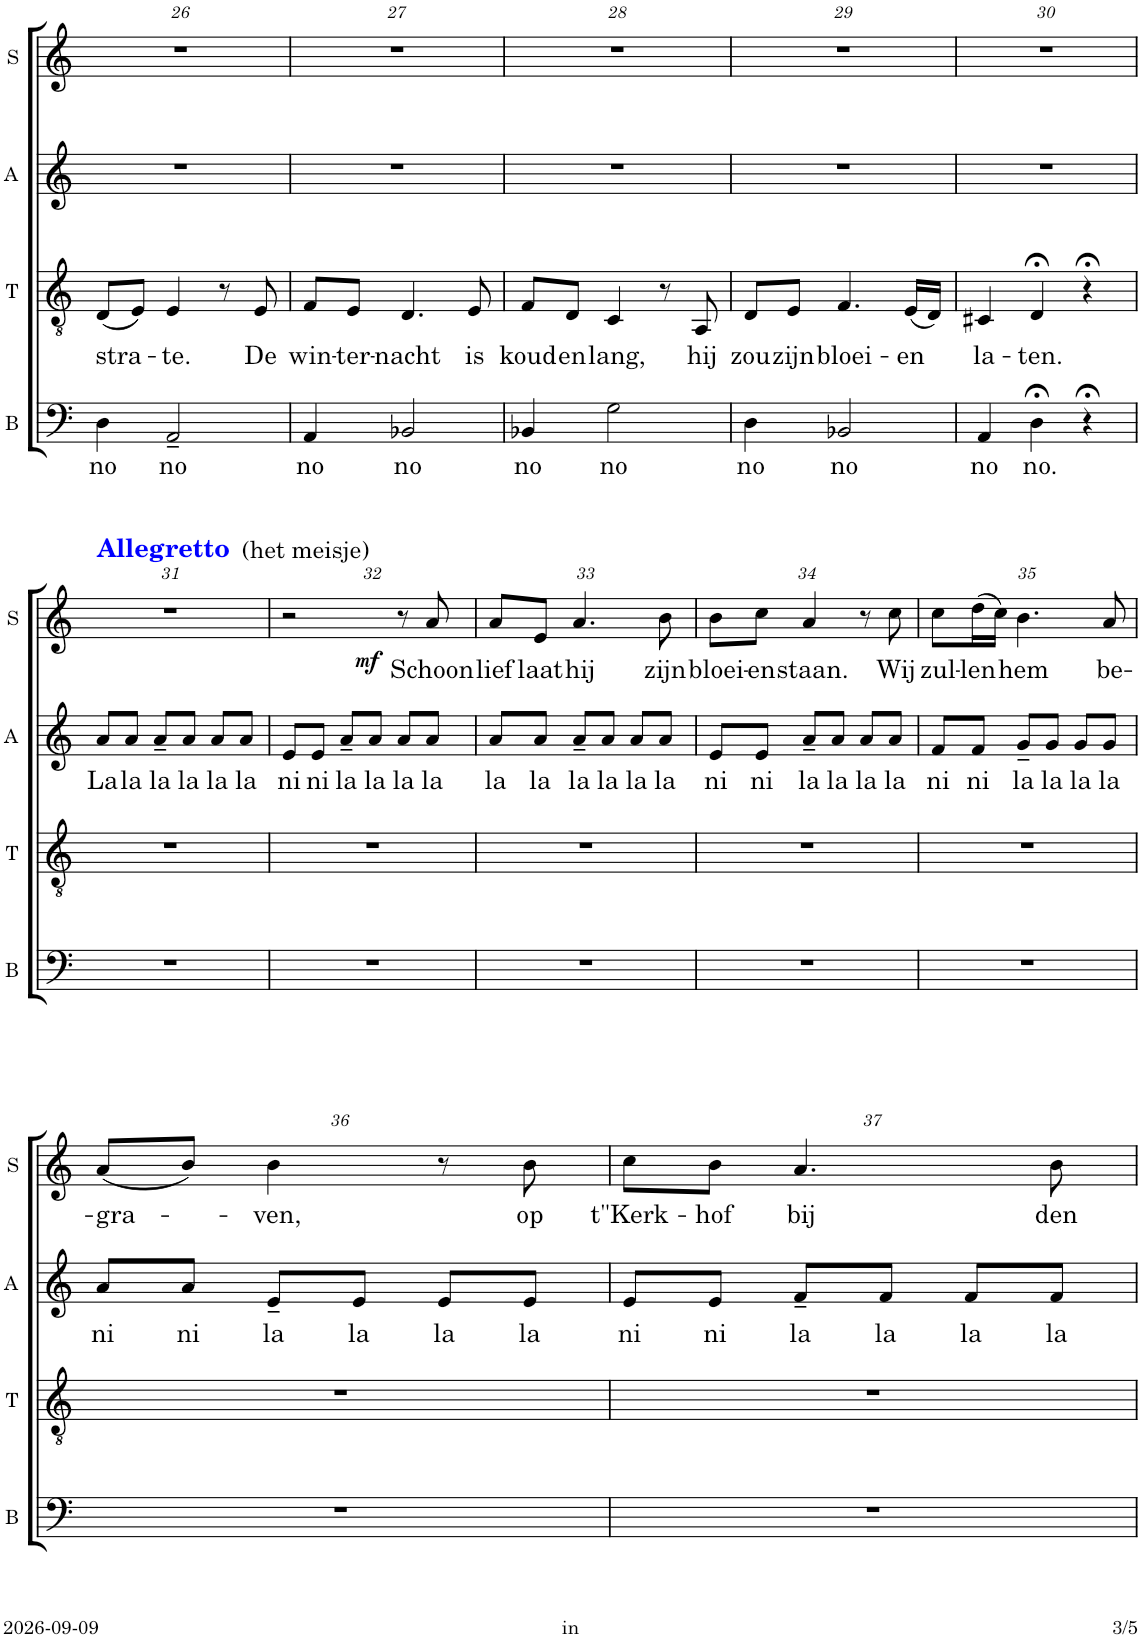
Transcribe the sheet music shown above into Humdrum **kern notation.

**kern	**text	**kern	**text	**kern	**text	**kern	**text	**dynam
*part4	*part4	*part3	*part3	*part2	*part2	*part1	*part1	*part1
*staff4	*staff4	*staff3	*staff3	*staff2	*staff2	*staff1	*staff1	*staff1
*I"Bass	*	*I"Tenor	*	*I"Alt	*	*I"Sopraan	*	*
*I'B	*	*I'T	*	*I'A	*	*I'S	*	*
!!LO:PB:g=z
*clefF4	*	*clefGv2	*	*clefG2	*	*clefG2	*	*
*k[]	*	*k[]	*	*k[]	*	*k[]	*	*
*M3/4	*	*M3/4	*	*M3/4	*	*M3/4	*	*
=26	=26	=26	=26	=26	=26	=26	=26	=26
!	!LO:LY:b	!	!LO:LY:b	!	!	!	!	!
4D\	no	(8D/L	stra-	2.r	.	2.r	.	.
.	.	8E/J)	.	.	.	.	.	.
!	!LO:LY:b	!	!LO:LY:b	!	!	!	!	!
2AA~/	no	4E/	-te.	.	.	.	.	.
.	.	8r	.	.	.	.	.	.
!	!	!	!LO:LY:b	!	!	!	!	!
.	.	8E/	De	.	.	.	.	.
=27	=27	=27	=27	=27	=27	=27	=27	=27
!	!LO:LY:b	!	!LO:LY:b	!	!	!	!	!
4AA/	no	8F/L	win-	2.r	.	2.r	.	.
!	!	!	!LO:LY:b	!	!	!	!	!
.	.	8E/J	-ter-	.	.	.	.	.
!	!LO:LY:b	!	!LO:LY:b	!	!	!	!	!
2BB-X/	no	4.D/	-nacht	.	.	.	.	.
!	!	!	!LO:LY:b	!	!	!	!	!
.	.	8E/	is	.	.	.	.	.
=28	=28	=28	=28	=28	=28	=28	=28	=28
!	!LO:LY:b	!	!LO:LY:b	!	!	!	!	!
4BB-X/	no	8F/L	koud	2.r	.	2.r	.	.
!	!	!	!LO:LY:b	!	!	!	!	!
.	.	8D/J	en	.	.	.	.	.
!	!LO:LY:b	!	!LO:LY:b	!	!	!	!	!
2G\	no	4C/	lang,	.	.	.	.	.
.	.	8r	.	.	.	.	.	.
!	!	!	!LO:LY:b	!	!	!	!	!
.	.	8AA/	hij	.	.	.	.	.
=29	=29	=29	=29	=29	=29	=29	=29	=29
!	!LO:LY:b	!	!LO:LY:b	!	!	!	!	!
4D\	no	8D/L	zou	2.r	.	2.r	.	.
!	!	!	!LO:LY:b	!	!	!	!	!
.	.	8E/J	zijn	.	.	.	.	.
!	!LO:LY:b	!	!LO:LY:b	!	!	!	!	!
2BB-X/	no	4.F/	bloei-	.	.	.	.	.
!	!	!	!LO:LY:b	!	!	!	!	!
.	.	(16E/LL	-en	.	.	.	.	.
.	.	16D/JJ)	.	.	.	.	.	.
=30	=30	=30	=30	=30	=30	=30	=30	=30
!	!LO:LY:b	!	!LO:LY:b	!	!	!	!	!
4AA/	no	4C#X/	la-	2.r	.	2.r	.	.
!	!LO:LY:b	!	!LO:LY:b	!	!	!	!	!
4D;<\	no.	4D;</	-ten.	.	.	.	.	.
4r;<	.	4r;<	.	.	.	.	.	.
!!LO:LB:g=z
=31	=31	=31	=31	=31	=31	=31	=31	=31
!	!	!	!	!	!	!LO:TX:a:B:color=#0000FF:t=Allegretto	!	!
!	!	!	!	!	!	!LO:TX:a:t=(het meisje)	!	!
!	!	!	!	!	!LO:LY:b	!	!	!
2.r	.	2.r	.	8a/L	La	2.r	.	.
!	!	!	!	!	!LO:LY:b	!	!	!
.	.	.	.	8a/J	la	.	.	.
!	!	!	!	!	!LO:LY:b	!	!	!
.	.	.	.	8a~/L	la	.	.	.
!	!	!	!	!	!LO:LY:b	!	!	!
.	.	.	.	8a/J	la	.	.	.
!	!	!	!	!	!LO:LY:b	!	!	!
.	.	.	.	8a/L	la	.	.	.
!	!	!	!	!	!LO:LY:b	!	!	!
.	.	.	.	8a/J	la	.	.	.
=32	=32	=32	=32	=32	=32	=32	=32	=32
!	!	!	!	!	!LO:LY:b	!	!	!
2.r	.	2.r	.	8e/L	ni	2r	.	.
!	!	!	!	!	!LO:LY:b	!	!	!
.	.	.	.	8e/J	ni	.	.	.
!	!	!	!	!	!LO:LY:b	!	!	!
.	.	.	.	8a~/L	la	.	.	.
!	!	!	!	!	!LO:LY:b	!	!	!
.	.	.	.	8a/J	la	.	.	.
!	!	!	!	!	!LO:LY:b	!	!	!LO:DY:b
.	.	.	.	8a/L	la	8r	.	mf
!	!	!	!	!	!LO:LY:b	!	!LO:LY:b	!
.	.	.	.	8a/J	la	8a/	Schoon	.
=33	=33	=33	=33	=33	=33	=33	=33	=33
!	!	!	!	!	!LO:LY:b	!	!LO:LY:b	!
2.r	.	2.r	.	8a/L	la	8a/L	lief	.
!	!	!	!	!	!LO:LY:b	!	!LO:LY:b	!
.	.	.	.	8a/J	la	8e/J	laat	.
!	!	!	!	!	!LO:LY:b	!	!LO:LY:b	!
.	.	.	.	8a~/L	la	4.a/	hij	.
!	!	!	!	!	!LO:LY:b	!	!	!
.	.	.	.	8a/J	la	.	.	.
!	!	!	!	!	!LO:LY:b	!	!	!
.	.	.	.	8a/L	la	.	.	.
!	!	!	!	!	!LO:LY:b	!	!LO:LY:b	!
.	.	.	.	8a/J	la	8b\	zijn	.
=34	=34	=34	=34	=34	=34	=34	=34	=34
!	!	!	!	!	!LO:LY:b	!	!LO:LY:b	!
2.r	.	2.r	.	8e/L	ni	8b\L	bloei-	.
!	!	!	!	!	!LO:LY:b	!	!LO:LY:b	!
.	.	.	.	8e/J	ni	8cc\J	-en	.
!	!	!	!	!	!LO:LY:b	!	!LO:LY:b	!
.	.	.	.	8a~/L	la	4a/	staan.	.
!	!	!	!	!	!LO:LY:b	!	!	!
.	.	.	.	8a/J	la	.	.	.
!	!	!	!	!	!LO:LY:b	!	!	!
.	.	.	.	8a/L	la	8r	.	.
!	!	!	!	!	!LO:LY:b	!	!LO:LY:b	!
.	.	.	.	8a/J	la	8cc\	Wij	.
=35	=35	=35	=35	=35	=35	=35	=35	=35
!	!	!	!	!	!LO:LY:b	!	!LO:LY:b	!
2.r	.	2.r	.	8f/L	ni	8cc\L	zul-	.
!	!	!	!	!	!LO:LY:b	!	!LO:LY:b	!
.	.	.	.	8f/J	ni	(16dd\L	-len	.
.	.	.	.	.	.	16cc\JJ)	.	.
!	!	!	!	!	!LO:LY:b	!	!LO:LY:b	!
.	.	.	.	8g~/L	la	4.b\	hem	.
!	!	!	!	!	!LO:LY:b	!	!	!
.	.	.	.	8g/J	la	.	.	.
!	!	!	!	!	!LO:LY:b	!	!	!
.	.	.	.	8g/L	la	.	.	.
!	!	!	!	!	!LO:LY:b	!	!LO:LY:b	!
.	.	.	.	8g/J	la	8a/	be-	.
!!LO:LB:g=z
=36	=36	=36	=36	=36	=36	=36	=36	=36
!	!	!	!	!	!LO:LY:b	!	!LO:LY:b	!
2.r	.	2.r	.	8a/L	ni	(8a/L	-gra-	.
!	!	!	!	!	!LO:LY:b	!	!	!
.	.	.	.	8a/J	ni	8b/J)	.	.
!	!	!	!	!	!LO:LY:b	!	!LO:LY:b	!
.	.	.	.	8e~/L	la	4b\	-ven,	.
!	!	!	!	!	!LO:LY:b	!	!	!
.	.	.	.	8e/J	la	.	.	.
!	!	!	!	!	!LO:LY:b	!	!	!
.	.	.	.	8e/L	la	8r	.	.
!	!	!	!	!	!LO:LY:b	!	!LO:LY:b	!
.	.	.	.	8e/J	la	8b\	op	.
=37	=37	=37	=37	=37	=37	=37	=37	=37
!	!	!	!	!	!LO:LY:b	!	!LO:LY:b	!
2.r	.	2.r	.	8e/L	ni	8cc\L	t"Kerk-	.
!	!	!	!	!	!LO:LY:b	!	!LO:LY:b	!
.	.	.	.	8e/J	ni	8b\J	-hof	.
!	!	!	!	!	!LO:LY:b	!	!LO:LY:b	!
.	.	.	.	8f~/L	la	4.a/	bij	.
!	!	!	!	!	!LO:LY:b	!	!	!
.	.	.	.	8f/J	la	.	.	.
!	!	!	!	!	!LO:LY:b	!	!	!
.	.	.	.	8f/L	la	.	.	.
!	!	!	!	!	!LO:LY:b	!	!LO:LY:b	!
.	.	.	.	8f/J	la	8b\	den	.
=	=	=	=	=	=	=	=	=
*-	*-	*-	*-	*-	*-	*-	*-	*-
